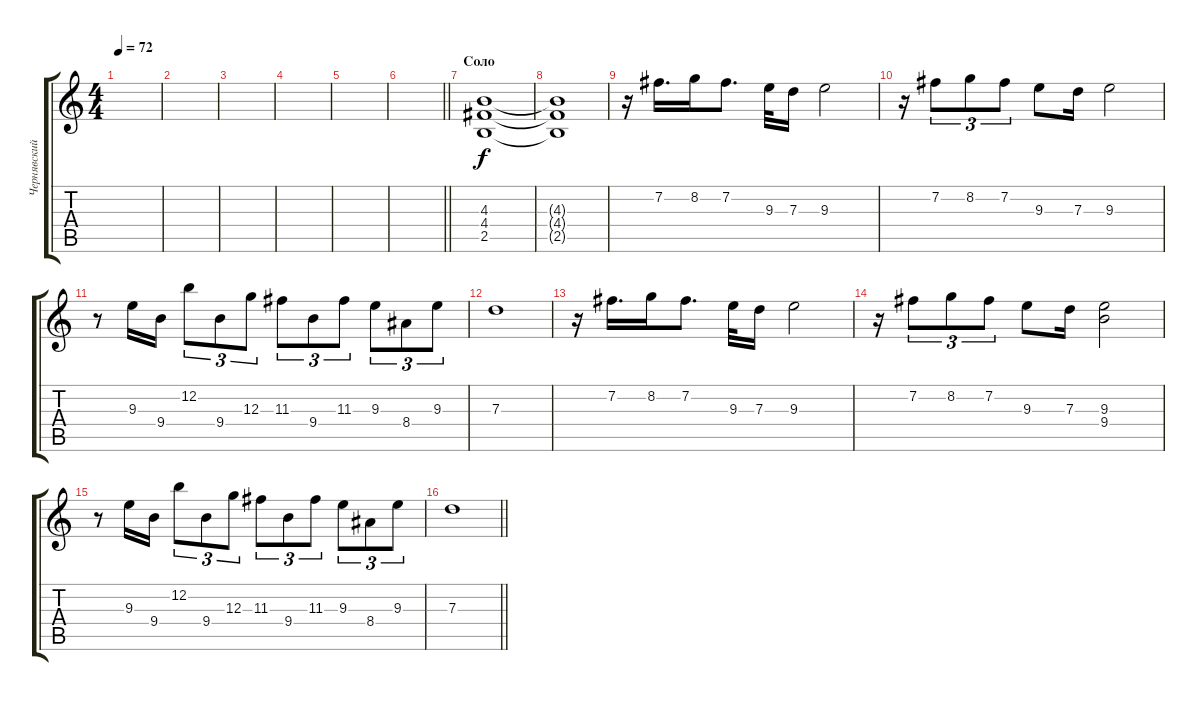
\track ("Чернявский 3" "Чернявский") {instrument distortionguitar}
\staff {score tabs}
\tuning (E4 B3 G3 D3 A2 E2) {hide}
\ts (4 4)
\tempo 72
\clef g2
\ks c
|
|
|
|
|
\barLineRight lightlight
|
\section ("" "Соло")
(4.3 4.4 2.5).1 |
(4.3{t} 4.4{t} 2.5{t}).1 |
r.16 7.2.16{d} 8.2.16 7.2.8{d} 9.3.32 7.3.16 9.3.2 |
r.16 7.2.8{tu (3 2)} 8.2.8{tu (3 2)} 7.2.8{tu (3 2)} 9.3.8 7.3.16 9.3.2 |
r.8 9.3.16 9.4.16 12.2.8{tu (3 2)} 9.4.8{tu (3 2)} 12.3.8{tu (3 2)} 11.3.8{tu (3 2)} 9.4.8{tu (3 2)} 11.3.8{tu (3 2)} 9.3.8{tu (3 2)} 8.4.8{tu (3 2)} 9.3.8{tu (3 2)} |
7.3.1 |
r.16 7.2.16{d} 8.2.16 7.2.8{d} 9.3.32 7.3.16 9.3.2 |
r.16 7.2.8{tu (3 2)} 8.2.8{tu (3 2)} 7.2.8{tu (3 2)} 9.3.8 7.3.16 (9.3 9.4).2 |
r.8 9.3.16 9.4.16 12.2.8{tu (3 2)} 9.4.8{tu (3 2)} 12.3.8{tu (3 2)} 11.3.8{tu (3 2)} 9.4.8{tu (3 2)} 11.3.8{tu (3 2)} 9.3.8{tu (3 2)} 8.4.8{tu (3 2)} 9.3.8{tu (3 2)} |
\barLineRight lightlight
7.3.1
